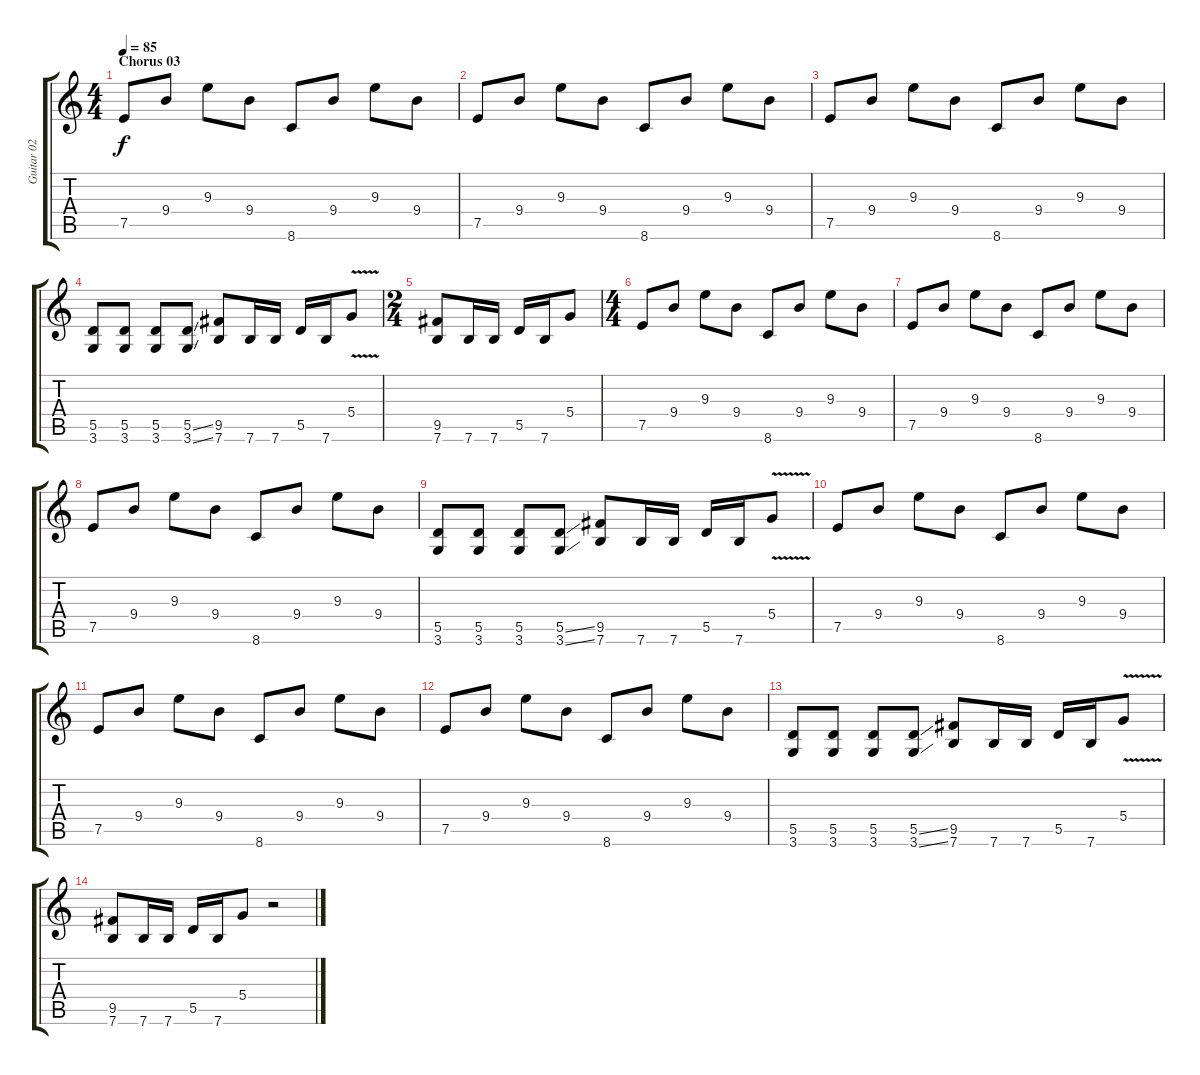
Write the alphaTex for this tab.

\track ("Guitar 02" "Guitar 02") {instrument overdrivenguitar}
\staff {score tabs}
\tuning (E4 B3 G3 D3 A2 E2) {hide}
\ts (4 4)
\section ("" "Chorus 03")
\tempo 85
\clef g2
\ks c
7.5.8{dy f} 9.4.8 9.3.8 9.4.8 8.6.8 9.4.8 9.3.8 9.4.8 |
7.5.8 9.4.8 9.3.8 9.4.8 8.6.8 9.4.8 9.3.8 9.4.8 |
7.5.8 9.4.8 9.3.8 9.4.8 8.6.8 9.4.8 9.3.8 9.4.8 |
(5.5 3.6).8 (5.5 3.6).8 (5.5 3.6).8 (5.5{ss} 3.6{ss}).8 (9.5 7.6).8 7.6.16 7.6.16 5.5.16 7.6.16 5.4{v}.8 |
\ts (2 4)
(9.5 7.6).8 7.6.16 7.6.16 5.5.16 7.6.16 5.4.8 |
\ts (4 4)
7.5.8 9.4.8 9.3.8 9.4.8 8.6.8 9.4.8 9.3.8 9.4.8 |
7.5.8 9.4.8 9.3.8 9.4.8 8.6.8 9.4.8 9.3.8 9.4.8 |
7.5.8 9.4.8 9.3.8 9.4.8 8.6.8 9.4.8 9.3.8 9.4.8 |
(5.5 3.6).8 (5.5 3.6).8 (5.5 3.6).8 (5.5{ss} 3.6{ss}).8 (9.5 7.6).8 7.6.16 7.6.16 5.5.16 7.6.16 5.4{v}.8 |
7.5.8 9.4.8 9.3.8 9.4.8 8.6.8 9.4.8 9.3.8 9.4.8 |
7.5.8 9.4.8 9.3.8 9.4.8 8.6.8 9.4.8 9.3.8 9.4.8 |
7.5.8 9.4.8 9.3.8 9.4.8 8.6.8 9.4.8 9.3.8 9.4.8 |
(5.5 3.6).8 (5.5 3.6).8 (5.5 3.6).8 (5.5{ss} 3.6{ss}).8 (9.5 7.6).8 7.6.16 7.6.16 5.5.16 7.6.16 5.4{v}.8 |
(9.5 7.6).8 7.6.16 7.6.16 5.5.16 7.6.16 5.4.8 r.2
